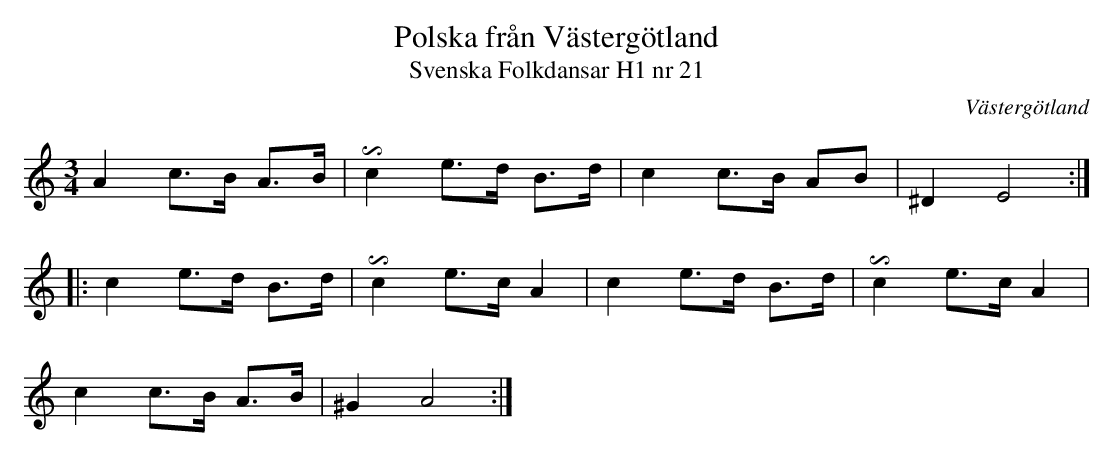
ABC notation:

X:1
T:Polska från Västergötland
T:Svenska Folkdansar H1 nr 21
O:Västergötland
U:I=invertedturn
M:3/4
L:1/8
K:Am
A2 c>B A>B | Ic2 e>d B>d | c2 c>B AB | ^D2 E4 ::
c2 e>d B>d | Ic2 e>c A2 | c2 e>d B>d | Ic2 e>c A2 |
c2 c>B A>B | ^G2 A4 :|
